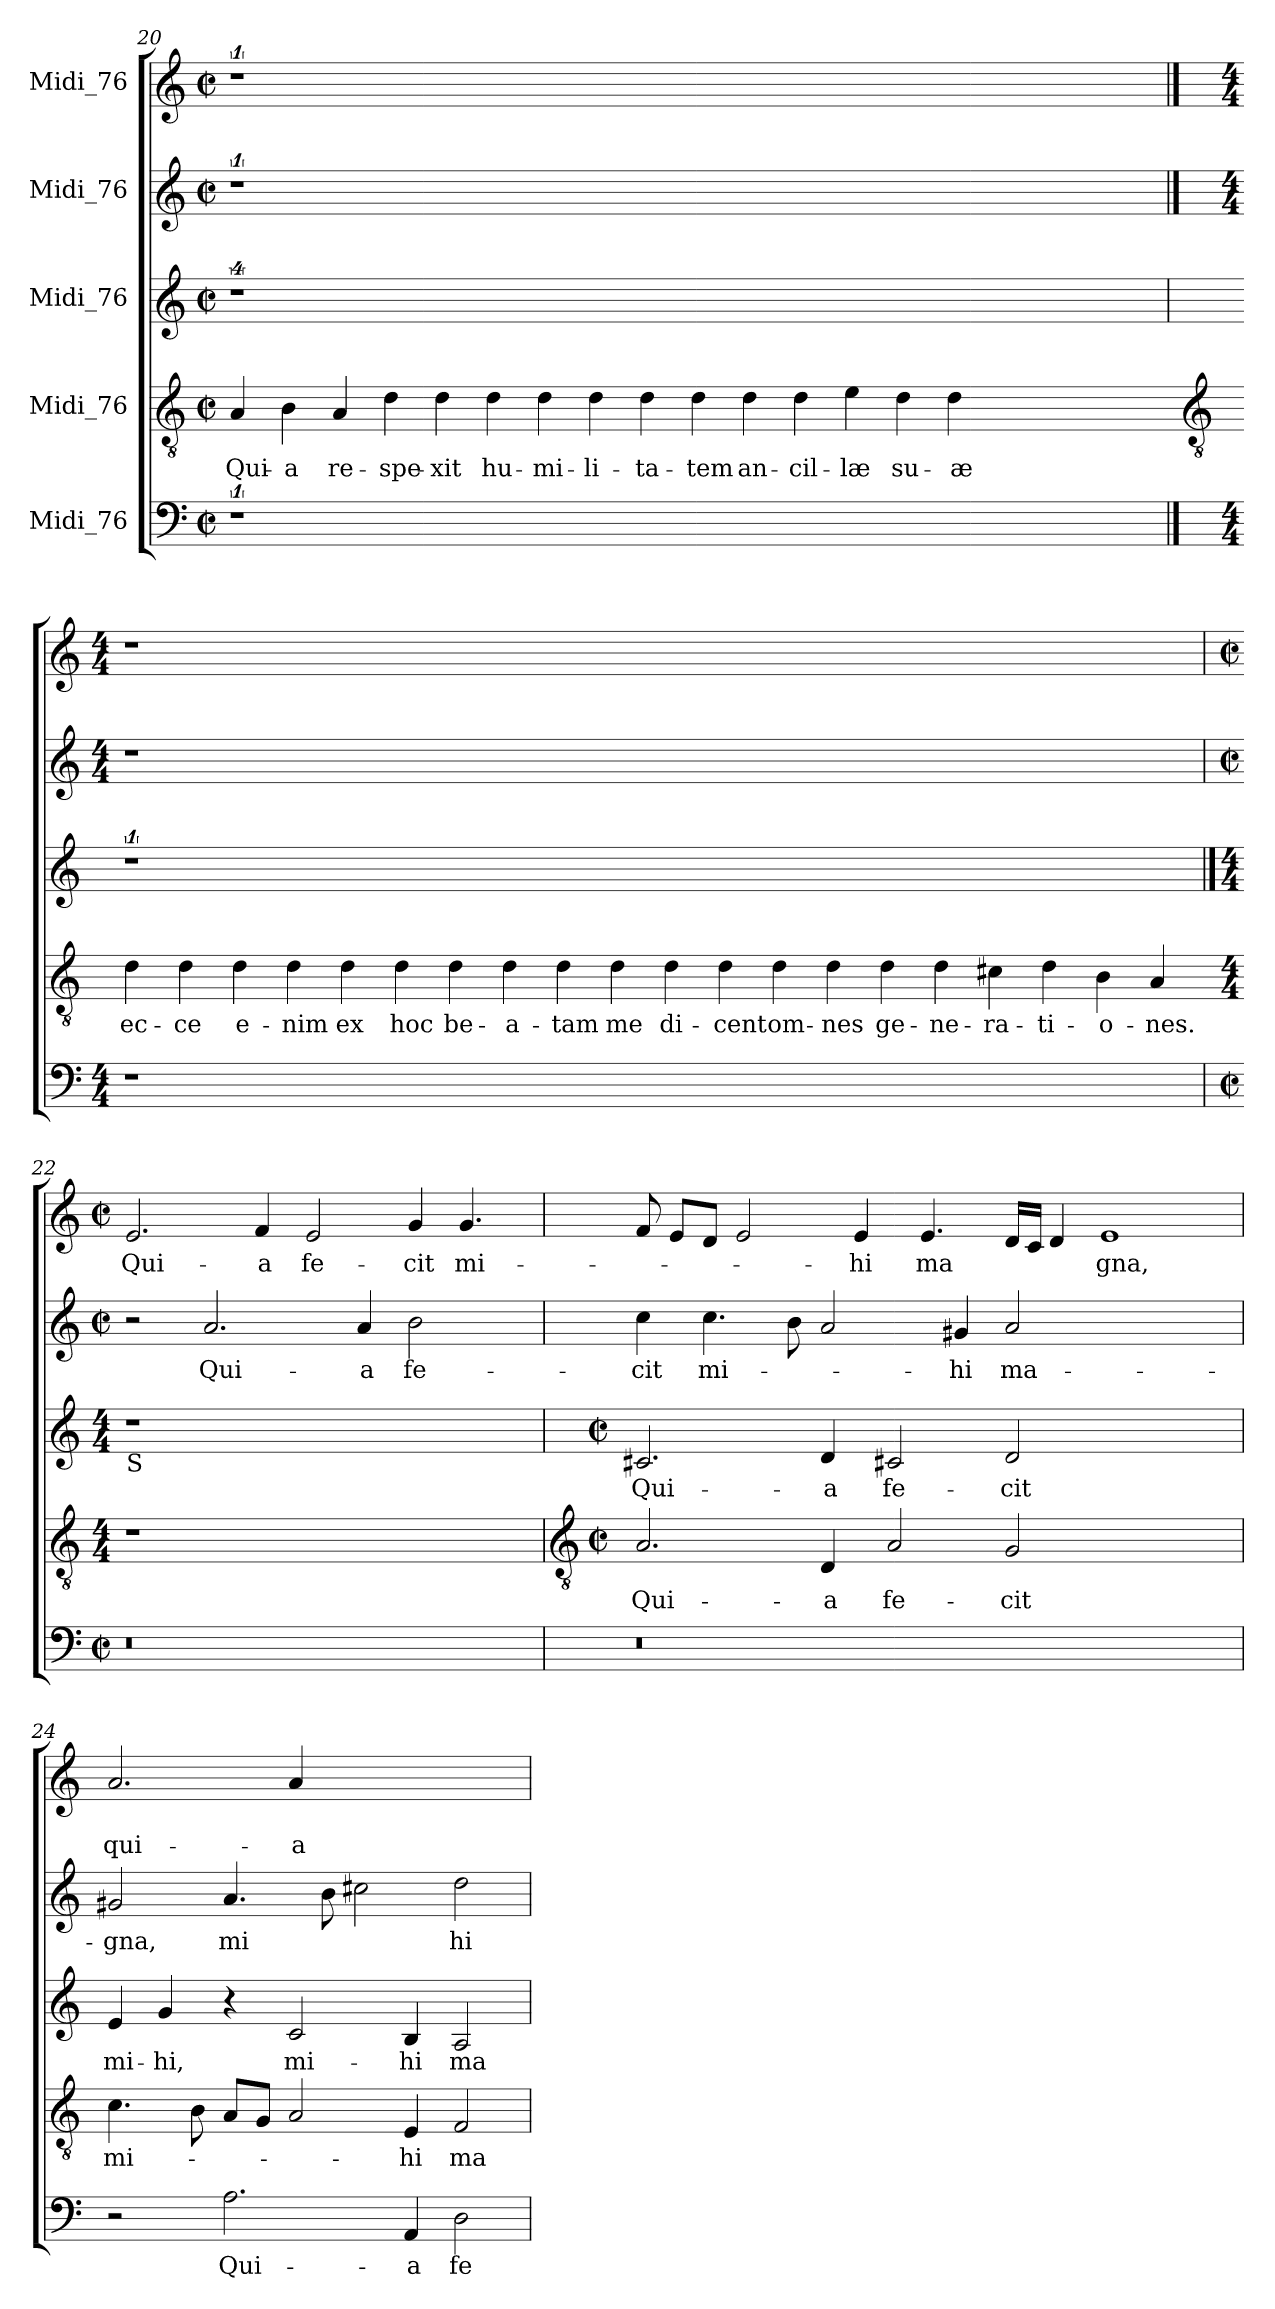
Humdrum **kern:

**kern	**text	**kern	**text	**kern	**text	**kern	**text	**kern	**text	**text
*part5	*part5	*part4	*part4	*part3	*part3	*part2	*part2	*part1	*part1	*part1
*staff5	*staff5	*staff4	*staff4	*staff3	*staff3	*staff2	*staff2	*staff1	*staff1	*staff1
*I"Midi_76	*	*I"Midi_76	*	*I"Midi_76	*	*I"Midi_76	*	*I"Midi_76	*	*
!!LO:LB:g=z
*clefF4	*	*clefGv2	*	*clefG2	*	*clefG2	*	*clefG2	*	*
*k[]	*	*k[]	*	*k[]	*	*k[]	*	*k[]	*	*
*C:	*	*C:	*	*C:	*	*C:	*	*C:	*	*
*M4/2	*	*M4/2	*	*M4/2	*	*M4/2	*	*M4/2	*	*
*met(c|)	*	*met(c|)	*	*met(c|)	*	*met(c|)	*	*met(c|)	*	*
=20	=20	=20	=20	=20	=20	=20	=20	=20	=20	=20
!	!	!	!LO:LY:b	!	!	!	!	!	!	!
1%5r	.	4A	Qui-	4%15r	.	1%5r	.	1%5r	.	.
!	!	!	!LO:LY:b	!	!	!	!	!	!	!
.	.	4B	-a	.	.	.	.	.	.	.
!	!	!	!LO:LY:b	!	!	!	!	!	!	!
.	.	4A	re-	.	.	.	.	.	.	.
!	!	!	!LO:LY:b	!	!	!	!	!	!	!
.	.	4d	-spe-	.	.	.	.	.	.	.
!	!	!	!LO:LY:b	!	!	!	!	!	!	!
.	.	4d	-xit	.	.	.	.	.	.	.
!	!	!	!LO:LY:b	!	!	!	!	!	!	!
.	.	4d	hu-	.	.	.	.	.	.	.
!	!	!	!LO:LY:b	!	!	!	!	!	!	!
.	.	4d	-mi-	.	.	.	.	.	.	.
!	!	!	!LO:LY:b	!	!	!	!	!	!	!
.	.	4d	-li-	.	.	.	.	.	.	.
!	!	!	!LO:LY:b	!	!	!	!	!	!	!
.	.	4d	-ta-	.	.	.	.	.	.	.
!	!	!	!LO:LY:b	!	!	!	!	!	!	!
.	.	4d	-tem	.	.	.	.	.	.	.
!	!	!	!LO:LY:b	!	!	!	!	!	!	!
.	.	4d	an-	.	.	.	.	.	.	.
!	!	!	!LO:LY:b	!	!	!	!	!	!	!
.	.	4d	-cil-	.	.	.	.	.	.	.
!	!	!	!LO:LY:b	!	!	!	!	!	!	!
.	.	4e	-læ	.	.	.	.	.	.	.
!	!	!	!LO:LY:b	!	!	!	!	!	!	!
.	.	4d	su-	.	.	.	.	.	.	.
!	!	!	!LO:LY:b	!	!	!	!	!	!	!
.	.	4d	-æ	.	.	.	.	.	.	.
.	.	1ryy	.	1ryy	.	.	.	.	.	.
.	.	4ryy	.	4ryy	.	.	.	.	.	.
!!LO:LB:g=z
==21	==21	=21-	==21	=21	==21	==21	==21	==21	==21	==21
*	*	*clefGv2	*	*	*	*	*	*	*	*
*k[]	*	*	*	*	*	*k[]	*	*k[]	*	*
*C:	*	*	*	*	*	*C:	*	*C:	*	*
*M4/4	*	*	*	*	*	*M4/4	*	*M4/4	*	*
!	!	!	!LO:LY:b	!	!	!	!	!	!	!
1r	.	4d	ec-	1%5r	.	1r	.	1r	.	.
!	!	!	!LO:LY:b	!	!	!	!	!	!	!
.	.	4d	-ce	.	.	.	.	.	.	.
!	!	!	!LO:LY:b	!	!	!	!	!	!	!
.	.	4d	e-	.	.	.	.	.	.	.
!	!	!	!LO:LY:b	!	!	!	!	!	!	!
.	.	4d	-nim	.	.	.	.	.	.	.
!	!	!	!LO:LY:b	!	!	!	!	!	!	!
00ryy	.	4d	ex	.	.	00ryy	.	00ryy	.	.
!	!	!	!LO:LY:b	!	!	!	!	!	!	!
.	.	4d	hoc	.	.	.	.	.	.	.
!	!	!	!LO:LY:b	!	!	!	!	!	!	!
.	.	4d	be-	.	.	.	.	.	.	.
!	!	!	!LO:LY:b	!	!	!	!	!	!	!
.	.	4d	-a-	.	.	.	.	.	.	.
!	!	!	!LO:LY:b	!	!	!	!	!	!	!
.	.	4d	-tam	.	.	.	.	.	.	.
!	!	!	!LO:LY:b	!	!	!	!	!	!	!
.	.	4d	me	.	.	.	.	.	.	.
!	!	!	!LO:LY:b	!	!	!	!	!	!	!
.	.	4d	di-	.	.	.	.	.	.	.
!	!	!	!LO:LY:b	!	!	!	!	!	!	!
.	.	4d	-cent	.	.	.	.	.	.	.
!	!	!	!LO:LY:b	!	!	!	!	!	!	!
.	.	4d	om-	.	.	.	.	.	.	.
!	!	!	!LO:LY:b	!	!	!	!	!	!	!
.	.	4d	-nes	.	.	.	.	.	.	.
!	!	!	!LO:LY:b	!	!	!	!	!	!	!
.	.	4d	ge-	.	.	.	.	.	.	.
!	!	!	!LO:LY:b	!	!	!	!	!	!	!
.	.	4d	-ne-	.	.	.	.	.	.	.
!	!	!	!LO:LY:b	!	!	!	!	!	!	!
.	.	4c#	-ra-	.	.	.	.	.	.	.
!	!	!	!LO:LY:b	!	!	!	!	!	!	!
.	.	4d	-ti-	.	.	.	.	.	.	.
!	!	!	!LO:LY:b	!	!	!	!	!	!	!
.	.	4B	-o-	.	.	.	.	.	.	.
!	!	!	!LO:LY:b	!	!	!	!	!	!	!
.	.	4A	-nes.	.	.	.	.	.	.	.
!!LO:LB:g=z
=22	=22	=22-	=22	==22	=22	=22	=22	=22	=22	=22
*	*	*	*	*k[]	*	*	*	*	*	*
*	*	*	*	*C:	*	*	*	*	*	*
*M4/2	*	*M4/4	*	*M4/4	*	*M4/2	*	*M4/2	*	*
*met(c|)	*	*	*	*	*	*met(c|)	*	*met(c|)	*	*
!	!	!	!	!LO:TX:b:t=S	!	!	!	!	!	!
!	!	!	!	!	!	!	!	!	!LO:LY:b	!
*	*	*	*	*	*	*	*	*^	*	*
0r	.	1r	.	1r	.	2r	.	2.e	1ryy	Qui-	.
!	!	!	!	!	!	!	!LO:LY:b	!	!	!	!
.	.	.	.	.	.	2.a	Qui-	.	.	.	.
!	!	!	!	!	!	!	!	!	!	!LO:LY:b	!
.	.	.	.	.	.	.	.	4f	.	-a	.
!	!	!	!	!	!	!	!	!	!	!LO:LY:b	!
.	.	1ryy	.	1ryy	.	.	.	2e	2ryy	fe-	.
!	!	!	!	!	!	!	!LO:LY:b	!	!	!	!
.	.	.	.	.	.	4a	-a	.	.	.	.
!	!	!	!	!	!	!	!LO:LY:b	!	!	!LO:LY:b	!
.	.	.	.	.	.	2b	fe-	4g	4ryy	-cit	.
!	!	!	!	!	!	!	!	!	!	!LO:LY:b	!
.	.	.	.	.	.	.	.	4.g	4ryy	mi-	.
8ryy	.	8ryy	.	8ryy	.	8ryy	.	.	8ryy	.	.
!!LO:LB:g=z	!!
=22	=22	=22	=22	=22	=22	=22	=22	=22	=22	=22	=22
*	*	*clefGv2	*	*	*	*	*	*	*	*	*
*	*	*M4/2	*	*M4/2	*	*	*	*	*	*	*
*	*	*met(c|)	*	*met(c|)	*	*	*	*	*	*	*
!	!	!	!LO:LY:b	!	!LO:LY:b	!	!LO:LY:b	!	!	!	!
0r	.	2.A	Qui-	2.c#X	Qui-	4cc	-cit	8f	1ryy	.	.
.	.	.	.	.	.	.	.	8eL	.	.	.
!	!	!	!	!	!	!	!LO:LY:b	!	!	!	!
.	.	.	.	.	.	4.cc	mi-	8dJ	.	.	.
.	.	.	.	.	.	.	.	2e	.	.	.
.	.	.	.	.	.	8b	.	.	.	.	.
!	!	!	!LO:LY:b	!	!LO:LY:b	!	!	!	!	!	!
.	.	4D	-a	4d	-a	2a	.	.	.	.	.
!	!	!	!	!	!	!	!	!	!	!LO:LY:b	!
.	.	.	.	.	.	.	.	4e	.	-hi	.
!	!	!	!LO:LY:b	!	!LO:LY:b	!	!	!	!	!	!
.	.	2A	fe-	2c#X	fe-	.	.	.	1...ryy	.	.
!	!	!	!	!	!	!	!	!	!	!LO:LY:b	!
.	.	.	.	.	.	.	.	4.e	.	ma	.
!	!	!	!	!	!	!	!LO:LY:b	!	!	!	!
.	.	.	.	.	.	4g#X	-hi	.	.	.	.
!	!	!	!LO:LY:b	!	!LO:LY:b	!	!LO:LY:b	!	!	!	!
.	.	2G	-cit	2d	-cit	2a	ma-	16dLL	.	.	.
.	.	.	.	.	.	.	.	16cJJ	.	.	.
.	.	.	.	.	.	.	.	4d	.	.	.
!	!	!	!	!	!	!	!	!	!	!LO:LY:b	!
.	.	.	.	.	.	.	.	1e	.	gna,	.
2..ryy	.	2..ryy	.	2..ryy	.	2..ryy	.	.	.	.	.
=24	=24	=24	=24	=24	=24	=24	=24	=24	=24	=24	=24
!	!	!	!LO:LY:b	!	!LO:LY:b	!	!LO:LY:b	!	!	!	!LO:LY:b
2r	.	4.c	mi-	4e	mi-	2g#X	-gna,	2.a	1ryy	.	qui-
!	!	!	!	!	!LO:LY:b	!	!	!	!	!	!
.	.	.	.	4g	-hi,	.	.	.	.	.	.
.	.	8B	.	.	.	.	.	.	.	.	.
!	!LO:LY:b	!	!	!	!	!	!LO:LY:b	!	!	!	!
2.A	Qui-	8AL	.	4r	.	4.a	mi	.	.	.	.
.	.	8GJ	.	.	.	.	.	.	.	.	.
!	!	!	!	!	!LO:LY:b	!	!	!	!	!	!LO:LY:b
.	.	2A	.	2c	mi-	.	.	4a	.	.	-a
.	.	.	.	.	.	8b	.	.	.	.	.
.	.	.	.	.	.	2cc#X	.	1ryy	1ryy	.	.
!	!LO:LY:b	!	!LO:LY:b	!	!LO:LY:b	!	!	!	!	!	!
4AA	-a	4E	-hi	4B	-hi	.	.	.	.	.	.
!	!LO:LY:b	!	!LO:LY:b	!	!LO:LY:b	!	!LO:LY:b	!	!	!	!
2D	fe-	2F	ma-	2A	ma-	2dd	hi	.	.	.	.
*	*	*	*	*	*	*	*	*v	*v	*	*
=	=	=	=	=	=	=	=	=	=	=
*-	*-	*-	*-	*-	*-	*-	*-	*-	*-	*-
